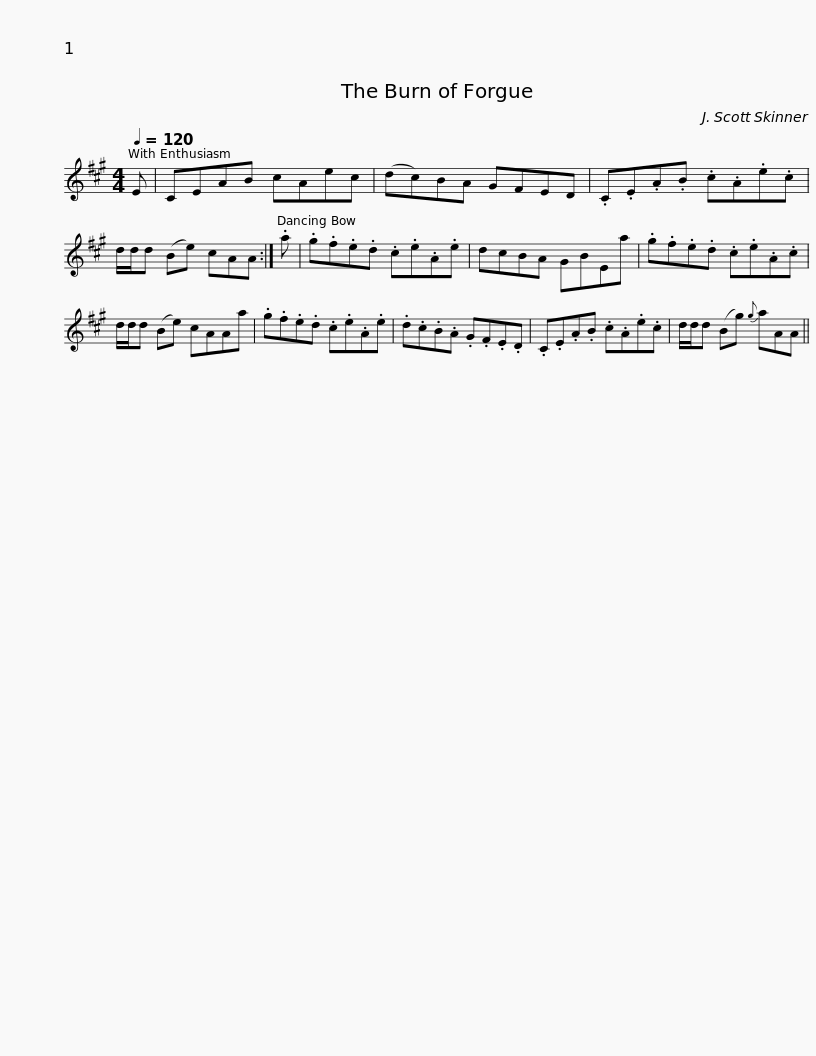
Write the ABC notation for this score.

X:1
L:1/8
Q:1/4=120
M:4/4
I:linebreak $
K:A
V:1 treble
V:1
 E | CEAB cAec | (dc)BA GFED | .C.E.A.B .c.A.e.c | d/d/d (Be) cAA :| %5
 .a |$ .g.f.e.d .c.e.A.e | dcBA GBEa | .g.f.e.d .c.e.A.c | d/d/d (Be) cAAa | %10
 .g.f.e.d .c.e.A.e |$ .d.c.B.A .G.F.E.D | .C.E.A.B .c.A.e.c | d/d/d (Bg){g} aAA || %14
